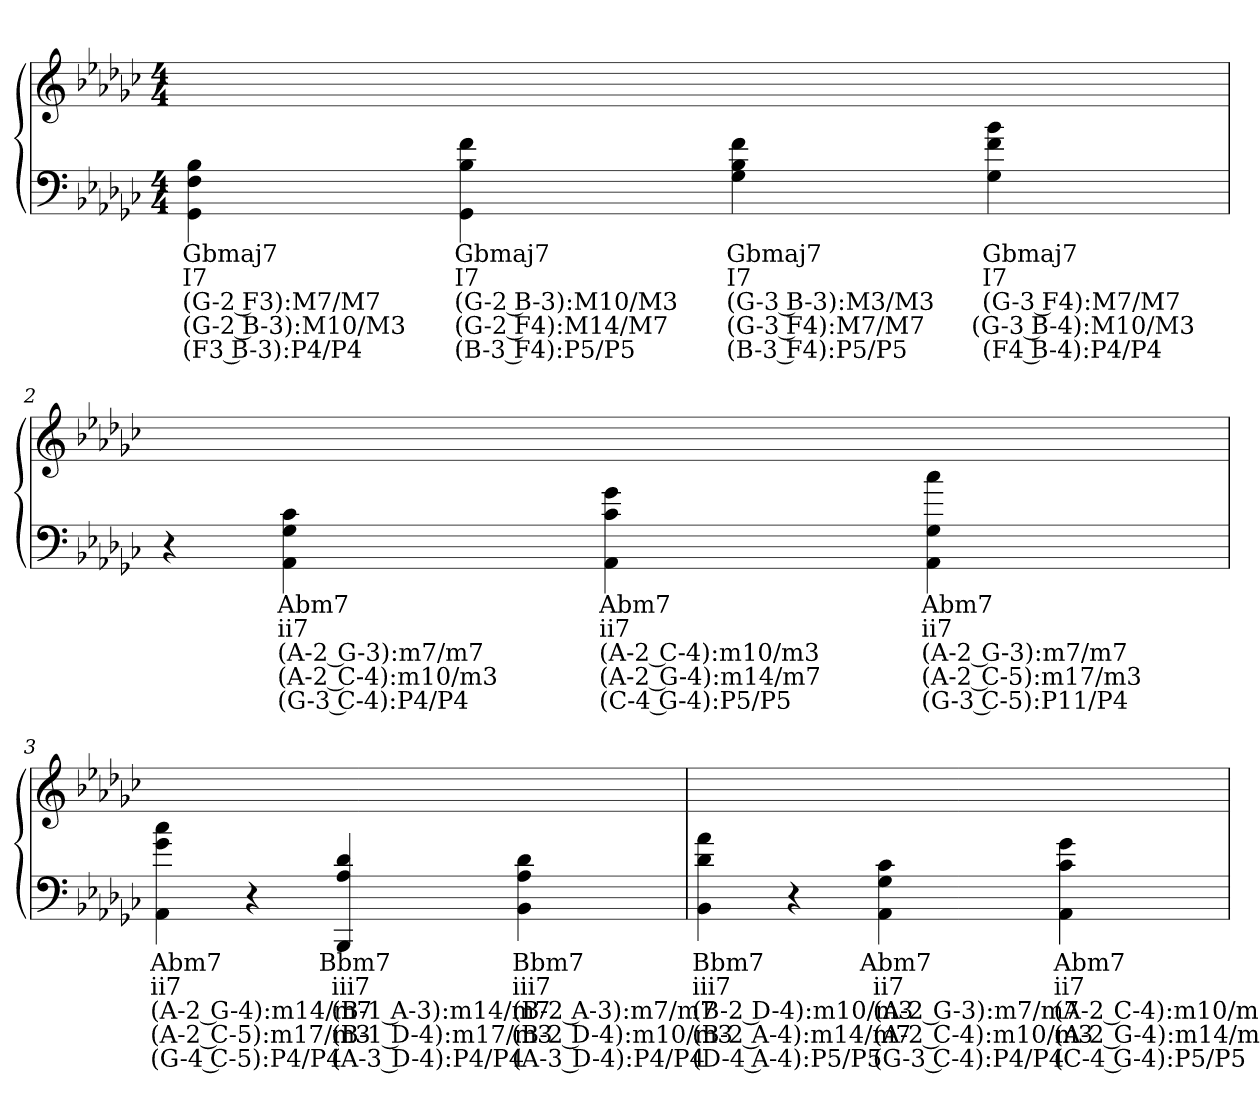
**kern	**text	**text	**text	**text	**text	**kern
*part2	*part2	*part2	*part2	*part2	*part2	*part1
*staff2	*staff2	*staff2	*staff2	*staff2	*staff2	*staff1
*clefF4	*	*	*	*	*	*clefG2
*k[b-e-a-d-g-c-]	*	*	*	*	*	*k[b-e-a-d-g-c-]
*G-:	*	*	*	*	*	*G-:
*M4/4	*	*	*	*	*	*M4/4
*MM60	*	*	*	*	*	*MM60
=1	=1	=1	=1	=1	=1	=1
4GG- 4F 4B-	Gbmaj7	I7	(G-2 F3):M7/M7	(G-2 B-3):M10/M3	(F3 B-3):P4/P4	1ryy
4GG- 4B- 4f	Gbmaj7	I7	(G-2 B-3):M10/M3	(G-2 F4):M14/M7	(B-3 F4):P5/P5	.
4G- 4B- 4f	Gbmaj7	I7	(G-3 B-3):M3/M3	(G-3 F4):M7/M7	(B-3 F4):P5/P5	.
4G- 4f 4b-	Gbmaj7	I7	(G-3 F4):M7/M7	(G-3 B-4):M10/M3	(F4 B-4):P4/P4	.
=2	=2	=2	=2	=2	=2	=2
4r	.	.	.	.	.	1ryy
4AA- 4G- 4c-	Abm7	ii7	(A-2 G-3):m7/m7	(A-2 C-4):m10/m3	(G-3 C-4):P4/P4	.
4AA- 4c- 4g-	Abm7	ii7	(A-2 C-4):m10/m3	(A-2 G-4):m14/m7	(C-4 G-4):P5/P5	.
4AA- 4G- 4cc-	Abm7	ii7	(A-2 G-3):m7/m7	(A-2 C-5):m17/m3	(G-3 C-5):P11/P4	.
=3	=3	=3	=3	=3	=3	=3
4AA- 4g- 4cc-	Abm7	ii7	(A-2 G-4):m14/m7	(A-2 C-5):m17/m3	(G-4 C-5):P4/P4	1ryy
4r	.	.	.	.	.	.
4BBB- 4A- 4d-	Bbm7	iii7	(B-1 A-3):m14/m7	(B-1 D-4):m17/m3	(A-3 D-4):P4/P4	.
4BB- 4A- 4d-	Bbm7	iii7	(B-2 A-3):m7/m7	(B-2 D-4):m10/m3	(A-3 D-4):P4/P4	.
=4	=4	=4	=4	=4	=4	=4
4BB- 4d- 4a-	Bbm7	iii7	(B-2 D-4):m10/m3	(B-2 A-4):m14/m7	(D-4 A-4):P5/P5	1ryy
4r	.	.	.	.	.	.
4AA- 4G- 4c-	Abm7	ii7	(A-2 G-3):m7/m7	(A-2 C-4):m10/m3	(G-3 C-4):P4/P4	.
4AA- 4c- 4g-	Abm7	ii7	(A-2 C-4):m10/m3	(A-2 G-4):m14/m7	(C-4 G-4):P5/P5	.
=	=	=	=	=	=	=
*-	*-	*-	*-	*-	*-	*-
